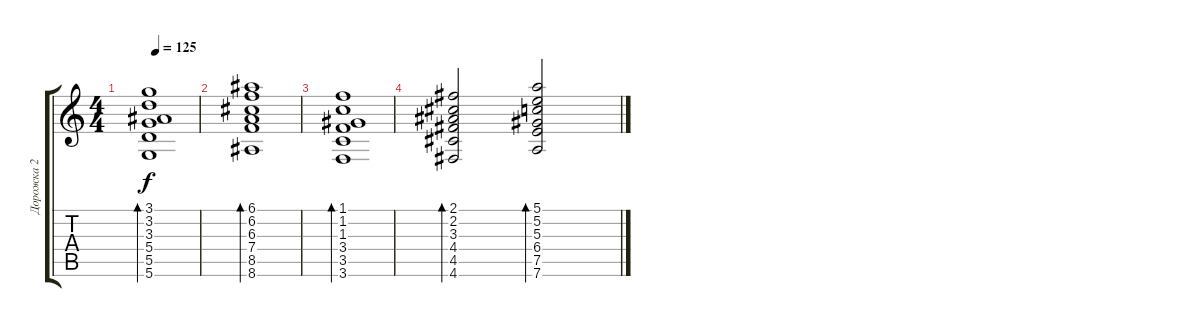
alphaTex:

\track ("Дорожка 2" "Дорожка 2") {instrument overdrivenguitar}
\staff {score tabs}
\tuning (E4 B3 G3 D3 A2 D2) {hide}
\ts (4 4)
\tempo 125
\clef g2
\ks c
(3.1 3.2 3.3 5.4 5.5 5.6).1{bd 120 dy f} |
(6.1 6.2 6.3 7.4 8.5 8.6).1{bd 120} |
(1.1 1.2 1.3 3.4 3.5 3.6).1{bd 120} |
(2.1 2.2 3.3 4.4 4.5 4.6).2{bd 120} (5.1 5.2 5.3 6.4 7.5 7.6).2{bd 120}
